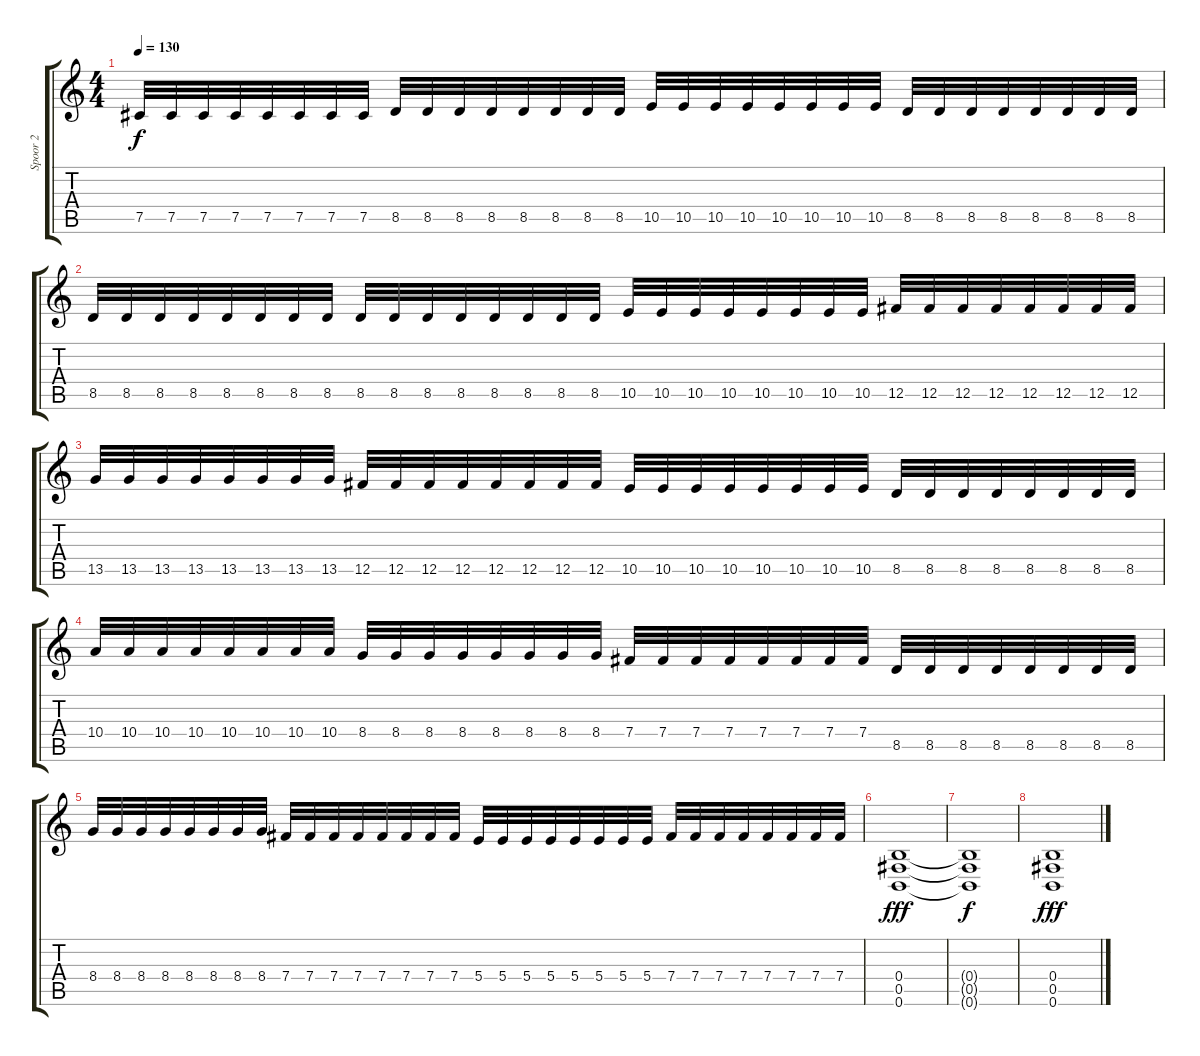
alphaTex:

\track ("Spoor 2" "Spoor 2") {instrument distortionguitar}
\staff {score tabs}
\tuning (Db4 Ab3 E3 B2 Gb2 B1) {hide}
\ts (4 4)
\tempo 130
\clef g2
\ks c
7.5.32{dy f} 7.5.32 7.5.32 7.5.32 7.5.32 7.5.32 7.5.32 7.5.32 8.5.32 8.5.32 8.5.32 8.5.32 8.5.32 8.5.32 8.5.32 8.5.32 10.5.32 10.5.32 10.5.32 10.5.32 10.5.32 10.5.32 10.5.32 10.5.32 8.5.32 8.5.32 8.5.32 8.5.32 8.5.32 8.5.32 8.5.32 8.5.32 |
8.5.32 8.5.32 8.5.32 8.5.32 8.5.32 8.5.32 8.5.32 8.5.32 8.5.32 8.5.32 8.5.32 8.5.32 8.5.32 8.5.32 8.5.32 8.5.32 10.5.32 10.5.32 10.5.32 10.5.32 10.5.32 10.5.32 10.5.32 10.5.32 12.5.32 12.5.32 12.5.32 12.5.32 12.5.32 12.5.32 12.5.32 12.5.32 |
13.5.32 13.5.32 13.5.32 13.5.32 13.5.32 13.5.32 13.5.32 13.5.32 12.5.32 12.5.32 12.5.32 12.5.32 12.5.32 12.5.32 12.5.32 12.5.32 10.5.32 10.5.32 10.5.32 10.5.32 10.5.32 10.5.32 10.5.32 10.5.32 8.5.32 8.5.32 8.5.32 8.5.32 8.5.32 8.5.32 8.5.32 8.5.32 |
10.4.32 10.4.32 10.4.32 10.4.32 10.4.32 10.4.32 10.4.32 10.4.32 8.4.32 8.4.32 8.4.32 8.4.32 8.4.32 8.4.32 8.4.32 8.4.32 7.4.32 7.4.32 7.4.32 7.4.32 7.4.32 7.4.32 7.4.32 7.4.32 8.5.32 8.5.32 8.5.32 8.5.32 8.5.32 8.5.32 8.5.32 8.5.32 |
8.4.32 8.4.32 8.4.32 8.4.32 8.4.32 8.4.32 8.4.32 8.4.32 7.4.32 7.4.32 7.4.32 7.4.32 7.4.32 7.4.32 7.4.32 7.4.32 5.4.32 5.4.32 5.4.32 5.4.32 5.4.32 5.4.32 5.4.32 5.4.32 7.4.32 7.4.32 7.4.32 7.4.32 7.4.32 7.4.32 7.4.32 7.4.32 |
(0.4 0.5 0.6).1{dy fff} |
(0.4{t} 0.5{t} 0.6{t}).1{dy f} |
(0.4 0.5 0.6).1{dy fff}
